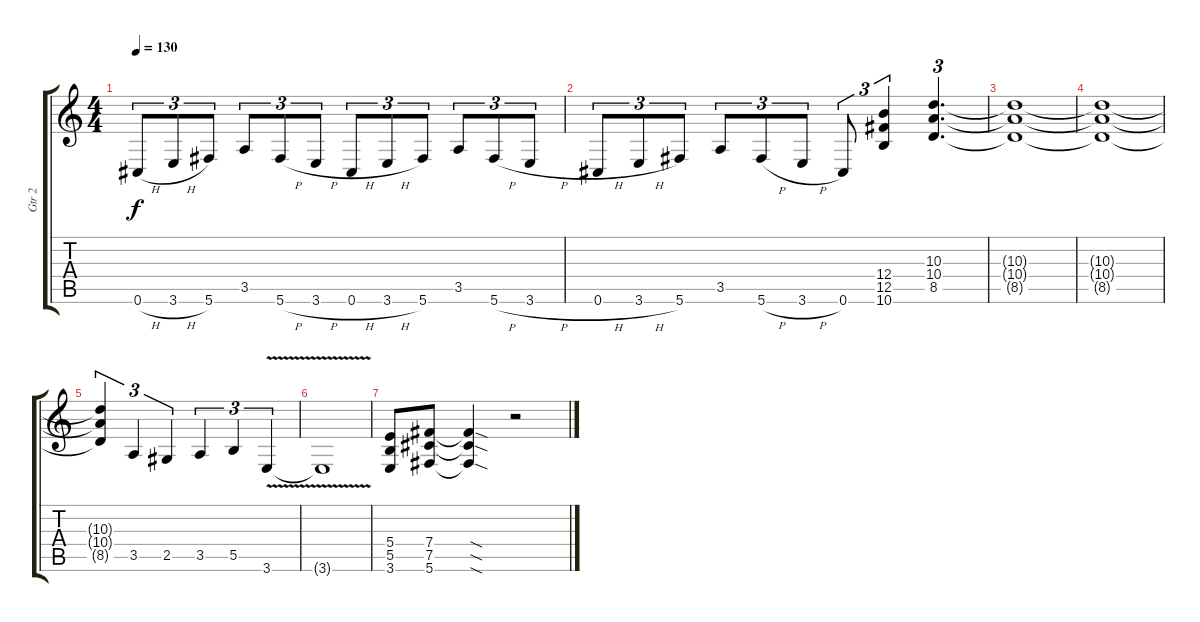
\track ("Gtr 2" "Gtr 2") {instrument overdrivenguitar}
\staff {score tabs}
\tuning (Db4 Ab3 E3 B2 Gb2 Db2) {hide}
\ts (4 4)
\tempo 130
\clef g2
\ks c
0.6{h}.8{tu (3 2) dy f} 3.6{h}.8{tu (3 2)} 5.6.8{tu (3 2)} 3.5.8{tu (3 2)} 5.6{h}.8{tu (3 2)} 3.6{h}.8{tu (3 2)} 0.6{h}.8{tu (3 2)} 3.6{h}.8{tu (3 2)} 5.6.8{tu (3 2)} 3.5.8{tu (3 2)} 5.6{h}.8{tu (3 2)} 3.6{h}.8{tu (3 2)} |
0.6{h}.8{tu (3 2)} 3.6{h}.8{tu (3 2)} 5.6.8{tu (3 2)} 3.5.8{tu (3 2)} 5.6{h}.8{tu (3 2)} 3.6{h}.8{tu (3 2)} 0.6.8{tu (3 2)} (12.4 12.5 10.6).4{tu (3 2)} (10.3 10.4 8.5).4{d tu (3 2)} |
(10.3{t} 10.4{t} 8.5{t}).1 |
(10.3{t} 10.4{t} 8.5{t}).1 |
(10.3{t} 10.4{t} 8.5{t}).4{tu (3 2)} 3.5.4{tu (3 2)} 2.5.4{tu (3 2)} 3.5.4{tu (3 2)} 5.5.4{tu (3 2)} 3.6{v}.4{tu (3 2)} |
3.6{t}.1 |
(5.4 5.5 3.6).8 (7.4 7.5 5.6).8 (7.4{sod t} 7.5{sod t} 5.6{sod t}).4 r.2
